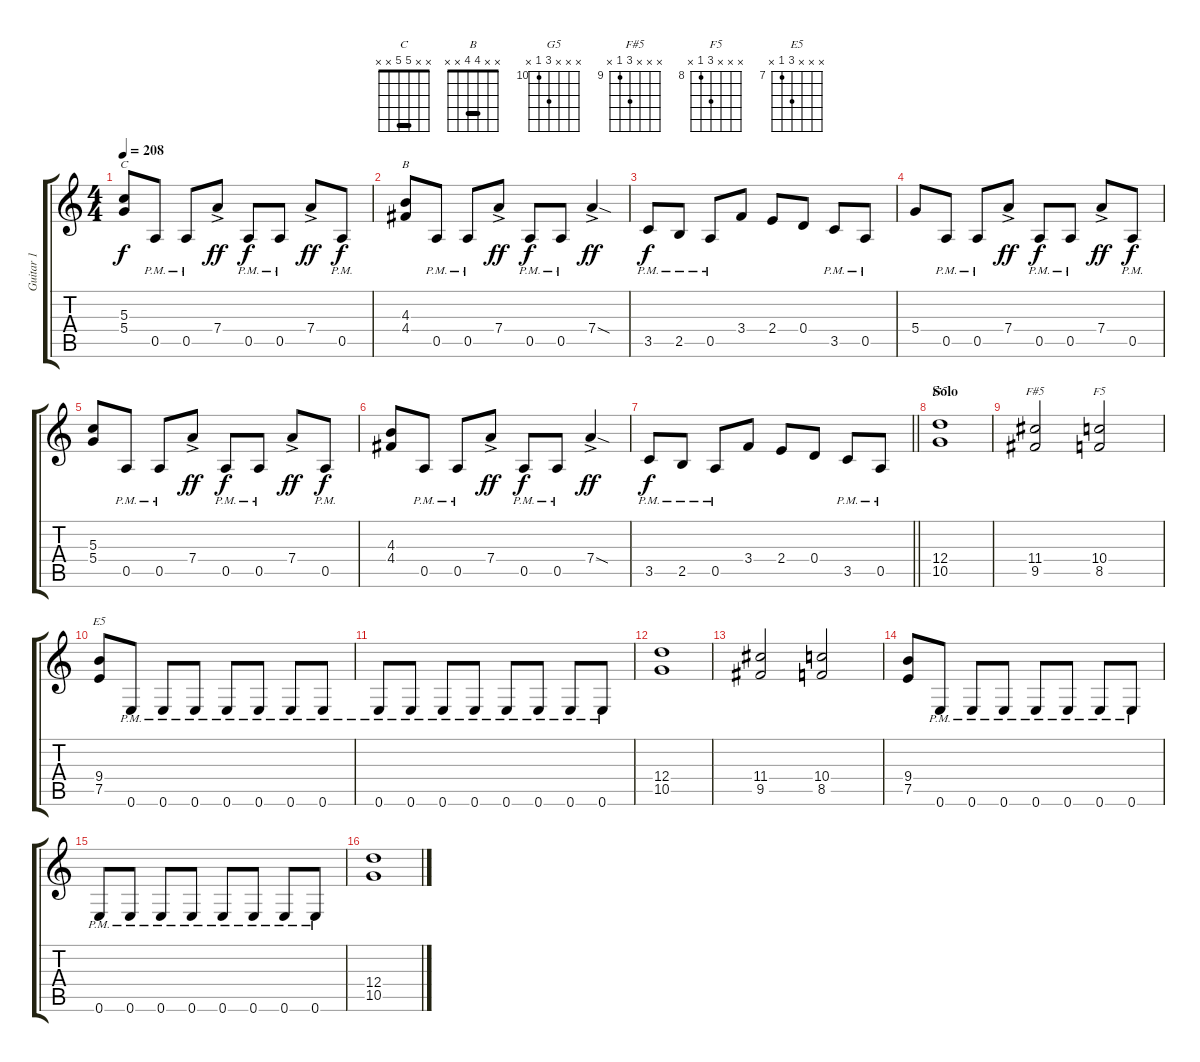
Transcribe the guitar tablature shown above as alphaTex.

\track ("Guitar 1" "Guitar 1") {instrument distortionguitar}
\staff {score tabs}
\tuning (E4 B3 G3 D3 A2 E2) {hide}
\chord ("C" x x 5 5 x x) {barre 5}
\chord ("B" x x 4 4 x x) {barre 4}
\chord ("G5" x x x 12 10 x) {firstfret 10}
\chord ("F#5" x x x 11 9 x) {firstfret 9}
\chord ("F5" x x x 10 8 x) {firstfret 8}
\chord ("E5" x x x 9 7 x) {firstfret 7}
\ts (4 4)
\tempo 208
\clef g2
\ks c
(5.3 5.4).8{ch "C" dy f} 0.5{pm}.8 0.5{pm}.8 7.4{ac}.8{dy ff} 0.5{pm}.8{dy f} 0.5{pm}.8 7.4{ac}.8{dy ff} 0.5{pm}.8{dy f} |
(4.3 4.4).8{ch "B"} 0.5{pm}.8 0.5{pm}.8 7.4{ac}.8{dy ff} 0.5{pm}.8{dy f} 0.5{pm}.8 7.4{sod ac}.4{dy ff} |
3.5{pm}.8{dy f} 2.5{pm}.8 0.5{pm}.8 3.4.8 2.4.8 0.4.8 3.5{pm}.8 0.5{pm}.8 |
5.4.8 0.5{pm}.8 0.5{pm}.8 7.4{ac}.8{dy ff} 0.5{pm}.8{dy f} 0.5{pm}.8 7.4{ac}.8{dy ff} 0.5{pm}.8{dy f} |
(5.3 5.4).8 0.5{pm}.8 0.5{pm}.8 7.4{ac}.8{dy ff} 0.5{pm}.8{dy f} 0.5{pm}.8 7.4{ac}.8{dy ff} 0.5{pm}.8{dy f} |
(4.3 4.4).8 0.5{pm}.8 0.5{pm}.8 7.4{ac}.8{dy ff} 0.5{pm}.8{dy f} 0.5{pm}.8 7.4{sod ac}.4{dy ff} |
\barLineRight lightlight
3.5{pm}.8{dy f} 2.5{pm}.8 0.5{pm}.8 3.4.8 2.4.8 0.4.8 3.5{pm}.8 0.5{pm}.8 |
\section ("" "Solo")
(12.4 10.5).1{ch "G5"} |
(11.4 9.5).2{ch "F#5"} (10.4 8.5).2{ch "F5"} |
(9.4 7.5).8{ch "E5"} 0.6{pm}.8 0.6{pm}.8 0.6{pm}.8 0.6{pm}.8 0.6{pm}.8 0.6{pm}.8 0.6{pm}.8 |
0.6{pm}.8 0.6{pm}.8 0.6{pm}.8 0.6{pm}.8 0.6{pm}.8 0.6{pm}.8 0.6{pm}.8 0.6{pm}.8 |
(12.4 10.5).1 |
(11.4 9.5).2 (10.4 8.5).2 |
(9.4 7.5).8 0.6{pm}.8 0.6{pm}.8 0.6{pm}.8 0.6{pm}.8 0.6{pm}.8 0.6{pm}.8 0.6{pm}.8 |
0.6{pm}.8 0.6{pm}.8 0.6{pm}.8 0.6{pm}.8 0.6{pm}.8 0.6{pm}.8 0.6{pm}.8 0.6{pm}.8 |
(12.4 10.5).1
